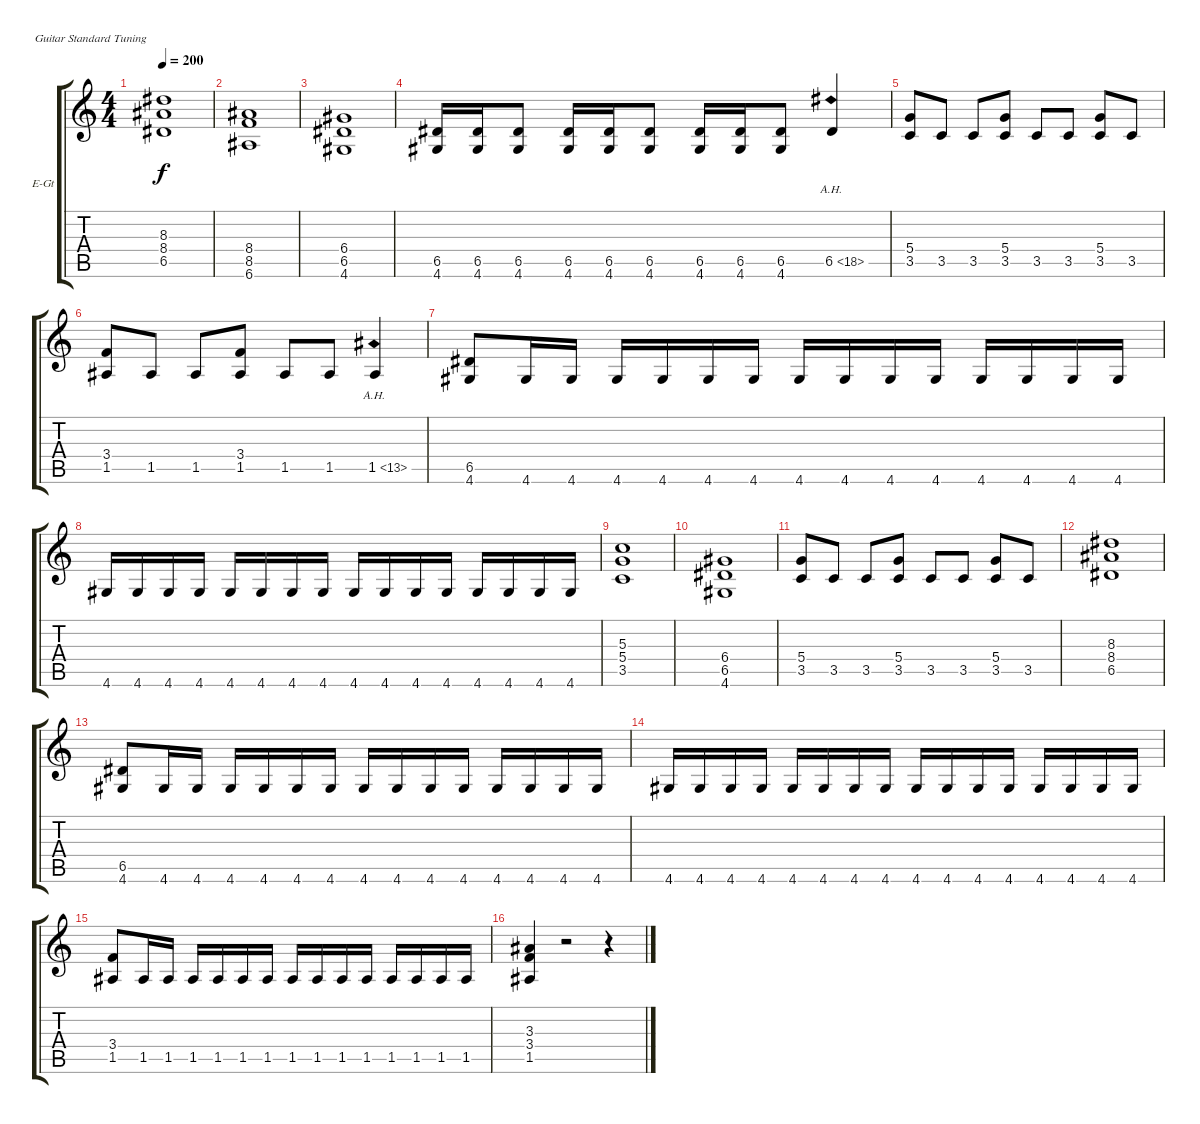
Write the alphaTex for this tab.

\bracketExtendMode groupsimilarinstruments
\firstSystemTrackNameOrientation horizontal
\otherSystemsTrackNameOrientation horizontal
\track ("Guitar 2" "E-Gt") {instrument distortionguitar}
\staff {score tabs}
\tuning (E4 B3 G3 D3 A2 E2)
\ts (4 4)
\section ("" "")
\tempo 200
\clef g2
\ks aminor
(8.3 8.4 6.5).1{dy f} |
(8.4 8.5 6.6).1 |
(6.4 6.5 4.6).1 |
(6.5 4.6).16 (6.5 4.6).16 (6.5 4.6).8 (6.5 4.6).16 (6.5 4.6).16 (6.5 4.6).8 (6.5 4.6).16 (6.5 4.6).16 (6.5 4.6).8 6.5{ah 12}.4 |
(5.4 3.5).8 3.5.8 3.5.8 (5.4 3.5).8 3.5.8 3.5.8 (5.4 3.5).8 3.5.8 |
(3.4 1.5).8 1.5.8 1.5.8 (3.4 1.5).8 1.5.8 1.5.8 1.5{ah 12}.4 |
(6.5 4.6).8 4.6.16 4.6.16 4.6.16 4.6.16 4.6.16 4.6.16 4.6.16 4.6.16 4.6.16 4.6.16 4.6.16 4.6.16 4.6.16 4.6.16 |
4.6.16 4.6.16 4.6.16 4.6.16 4.6.16 4.6.16 4.6.16 4.6.16 4.6.16 4.6.16 4.6.16 4.6.16 4.6.16 4.6.16 4.6.16 4.6.16 |
\section ("" "")
(5.3 5.4 3.5).1 |
(6.4 6.5 4.6).1 |
(5.4 3.5).8 3.5.8 3.5.8 (5.4 3.5).8 3.5.8 3.5.8 (5.4 3.5).8 3.5.8 |
(8.3 8.4 6.5).1 |
(6.5 4.6).8 4.6.16 4.6.16 4.6.16 4.6.16 4.6.16 4.6.16 4.6.16 4.6.16 4.6.16 4.6.16 4.6.16 4.6.16 4.6.16 4.6.16 |
4.6.16 4.6.16 4.6.16 4.6.16 4.6.16 4.6.16 4.6.16 4.6.16 4.6.16 4.6.16 4.6.16 4.6.16 4.6.16 4.6.16 4.6.16 4.6.16 |
(3.4 1.5).8 1.5.16 1.5.16 1.5.16 1.5.16 1.5.16 1.5.16 1.5.16 1.5.16 1.5.16 1.5.16 1.5.16 1.5.16 1.5.16 1.5.16 |
(3.3 3.4 1.5).4 r.2 r.4
